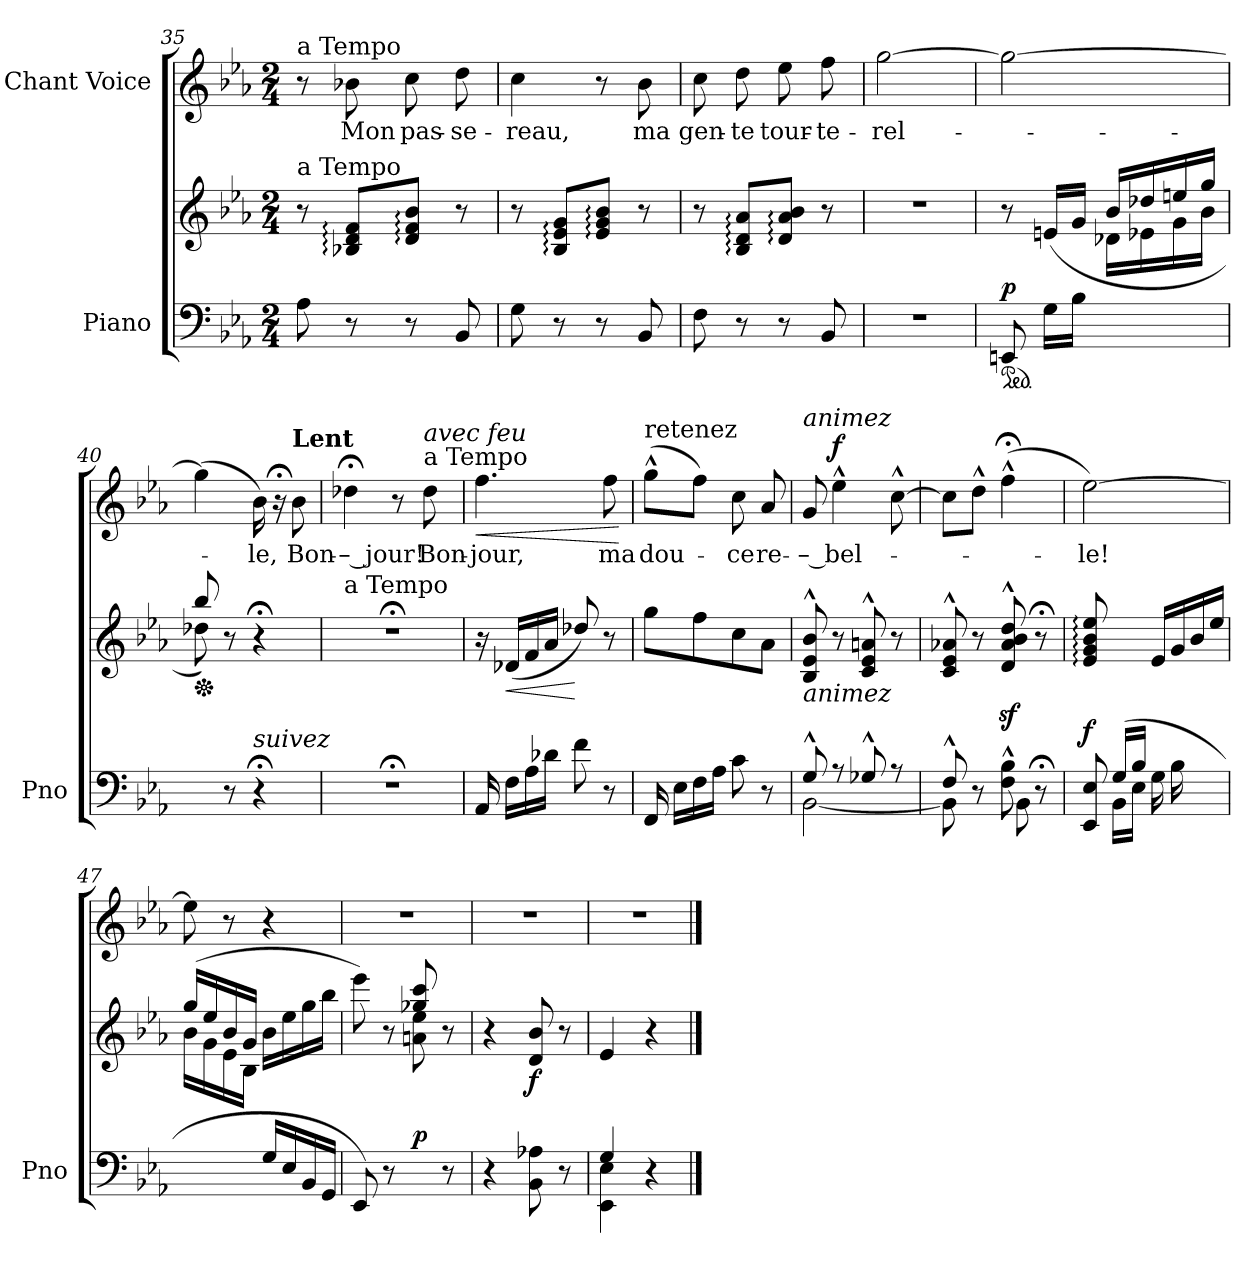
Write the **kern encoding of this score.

**kern	**kern	**dynam	**kern	**text	**dynam
*part2	*part2	*part2	*part1	*part1	*part1
*staff3	*staff2	*staff2/3	*staff1	*staff1	*staff1
*I"Piano	*	*	*I"Chant Voice	*	*
*I'Pno	*	*	*	*	*
*clefF4	*clefG2	*	*clefG2	*	*
*k[b-e-a-]	*k[b-e-a-]	*	*k[b-e-a-]	*	*
*M2/4	*M2/4	*	*M2/4	*	*
*MM116	*MM116	*	*MM116	*	*
=35	=35	=35	=35	=35	=35
!	!	!	!LO:TX:a:t=a Tempo	!	!
!	!LO:TX:a:t=a Tempo	!	!	!	!
8A-\	8r	.	8r	.	.
!	!	!	!	!LO:LY:b	!
8r	8B-X/: 8d/: 8f/:L	.	8b-X\	Mon	.
!	!	!	!	!LO:LY:b	!
8r	8d/: 8f/: 8b-/:J	.	8cc\	pas-	.
!	!	!	!	!LO:LY:b	!
8BB-/	8r	.	8dd\	-se-	.
=36	=36	=36	=36	=36	=36
!	!	!	!	!LO:LY:b	!
8G\	8r	.	4cc\	-reau,	.
8r	8B-/: 8e-/: 8g/:L	.	.	.	.
8r	8e-/: 8g/: 8b-/:J	.	8r	.	.
!	!	!	!	!LO:LY:b	!
8BB-/	8r	.	8b-\	ma	.
!!LO:PB:g=z
=37	=37	=37	=37	=37	=37
!	!	!	!	!LO:LY:b	!
8F\	8r	.	8cc\	gen-	.
!	!	!	!	!LO:LY:b	!
8r	8B-/: 8d/: 8a-/:L	.	8dd\	-te	.
!	!	!	!	!LO:LY:b	!
8r	8d/: 8a-/: 8b-/:J	.	8ee-\	tour-	.
!	!	!	!	!LO:LY:b	!
8BB-/	8r	.	8ff\	-te-	.
=38	=38	=38	=38	=38	=38
!	!	!	!	!LO:LY:b	!
2r	2r	.	[2gg\	-rel-	.
=39	=39	=39	=39	=39	=39
*ped	*	*	*	*	*
*	*^	*	*	*	*
!	!	!	!LO:DY:a=2	!	!	!
8EEn/	8r	4ryy	p	2gg\_	.	.
(<16G\LL	(>16en/LL	.	.	.	.	.
16B-\JJ	16g/JJ	.	.	.	.	.
4ryy	16b-/LL	16d-X\LL	.	.	.	.
.	16dd-X/	16e-\	.	.	.	.
.	16een/	16g\	.	.	.	.
.	16gg/JJ	16b-\JJ	.	.	.	.
=40	=40	=40	=40	=40	=40	=40
*	*Xped	*	*	*	*	*
8ryy	8bb-/)	8dd-X\)	.	(>4gg\]	.	.
8r	8r	4.ryy	.	.	.	.
!LO:TX:a:i:t=suivez	!	!	!	!	!	!
!	!	!	!	!	!LO:LY:b	!
4r;<	4r;<	.	.	16b-\)	-le,	.
.	.	.	.	16r;<	.	.
!	!	!	!	!LO:TX:a:B:t=Lent	!	!
!	!	!	!	!	!LO:LY:b	!
.	.	.	.	8b-\	Bon-	.
*	*v	*v	*	*	*	*
!!LO:LB:g=z
=41	=41	=41	=41	=41	=41
!	!LO:TX:a:t=a Tempo	!	!	!	!
!	!	!	!	!LO:LY:b	!
2r;<	2r;<	.	4dd-X;<\	-– jour!	.
.	.	.	8r	.	.
*	*	*	*MM116	*	*
!	!	!	!LO:TX:a:t=a Tempo	!	!
!	!	!	!LO:TX:a:i:t=avec feu	!	!
!	!	!	!	!LO:LY:b	!
.	.	.	8dd-\	Bon-	.
=42	=42	=42	=42	=42	=42
!	!	!	!	!LO:LY:b	!LO:HP:b
16AA-/	16r	.	4.ff\	-jour,	<
!	!	!LO:HP:b	!	!	!
16F\LL	(>16d-X/LL	<	.	.	.
16A-\	16f/	.	.	.	.
16d-X\JJ	16a-/JJ	.	.	.	.
8f\	8dd-X/)	[	.	.	.
!	!	!	!	!LO:LY:b	!
8r	8r	.	8ff\	ma	.
.	.	.	.	.	[
=43	=43	=43	=43	=43	=43
*	*	*	*MM110	*	*
!	!	!	!LO:TX:a:t=retenez	!	!
!	!	!LO:DY:b	!	!LO:LY:b	!
!	!	!LO:DY:n=1:b	!	!	!
16FF/	8gg\L	f other-dynamics	(>8gg^^\L	dou-	.
16E-\LL	.	.	.	.	.
16F\	8ff\	.	8ff\J)	.	.
16A-\JJ	.	.	.	.	.
!	!	!	!	!LO:LY:b	!
8c\	8cc\	.	8cc\	-ce	.
!	!	!	!	!LO:LY:b	!
8r	8a-\J	.	8a-/	re-	.
!!LO:LB:g=z
=44	=44	=44	=44	=44	=44
*	*	*	*MM116	*	*
*^	*	*	*	*	*
!	!	!	!	!LO:TX:a:i:t=animez	!	!
!	!	!LO:TX:b:i:t=animez	!	!	!	!
!	!	!	!	!	!LO:LY:b	!
8G^^/	[2BB-\	8B-/^^ 8e-/^^ 8b-/^^	.	8g/	-– bel-	.
!	!	!	!	!	!	!LO:DY:a
8r	.	8r	.	4ee-^^\	.	f
8G-X^^/	.	8c/^^ 8e-/^^ 8an/^^	.	.	.	.
8r	.	8r	.	[8cc^^\	.	.
=45	=45	=45	=45	=45	=45	=45
8F^^/	8BB-\]	8c/^^ 8e-/^^ 8a-X/^^	.	8cc\L]	.	.
8r	8ryy	8r	.	8dd^^\J	.	.
8F\^^ 8B-\^^	8BB-\	8d/z<^^ 8a-/z<^^ 8b-/z<^^ 8dd/z<^^	.	(>4ff;<^^\	.	.
8r;<	8ryy	8r;<	.	.	.	.
=46	=46	=46	=46	=46	=46	=46
*	*	*^	*	*	*	*
!	!	!	!	!LO:DY:b	!	!LO:LY:b	!
8ryy	8EE-/ 8E-/	8e-/: 8g/: 8b-/: 8ee-/:	4.ryy	f	[2ee-\)	-le!	.
(>16G/LL	(<16BB-\LL	8ryy	.	.	.	.	.
16B-/JJ	16E-\JJ	.	.	.	.	.	.
8ryy	16G\LL	16e-/LL	.	.	.	.	.
.	16B-\	16g/	.	.	.	.	.
8ryy	8ryy	16b-/	16e-\	.	.	.	.
.	.	16ee-/JJ)	16g\JJ)	.	.	.	.
*v	*v	*	*	*	*	*	*
!!LO:LB:g=z
=47	=47	=47	=47	=47	=47	=47
4ryy	(>16gg/LL	(<16b-\LL	.	8ee-\]	.	.
.	16ee-/	16g\	.	.	.	.
.	16b-/	16e-\	.	8r	.	.
.	16g/JJ	16B-\JJ	.	.	.	.
16G/LL	16b-\LL	4ryy	.	4r	.	.
16E-/	16ee-\	.	.	.	.	.
16BB-/	16gg\	.	.	.	.	.
16GG/JJ	16bb-\JJ	.	.	.	.	.
=48	=48	=48	=48	=48	=48	=48
8EE-/)	8eee-\)	4ryy	.	2r	.	.
8r	8r	.	.	.	.	.
!	!	!	!LO:DY:a=2	!	!	!
8ryy	8gg-X/ 8ccc/	8an\ 8ee-\	p	.	.	.
8r	8r	8ryy	.	.	.	.
*	*v	*v	*	*	*	*
=49	=49	=49	=49	=49	=49
4r	4r	.	2r	.	.
!	!	!LO:DY:b	!	!	!
8BB-\ 8A-X\	8d/ 8b-/	f	.	.	.
8r	8r	.	.	.	.
=50	=50	=50	=50	=50	=50
*^	*	*	*	*	*
4G/	4EE-\ 4E-\	4e-/	.	2r	.	.
4ryy	4r	4r	.	.	.	.
*v	*v	*	*	*	*	*
==	==	==	==	==	==
*-	*-	*-	*-	*-	*-
